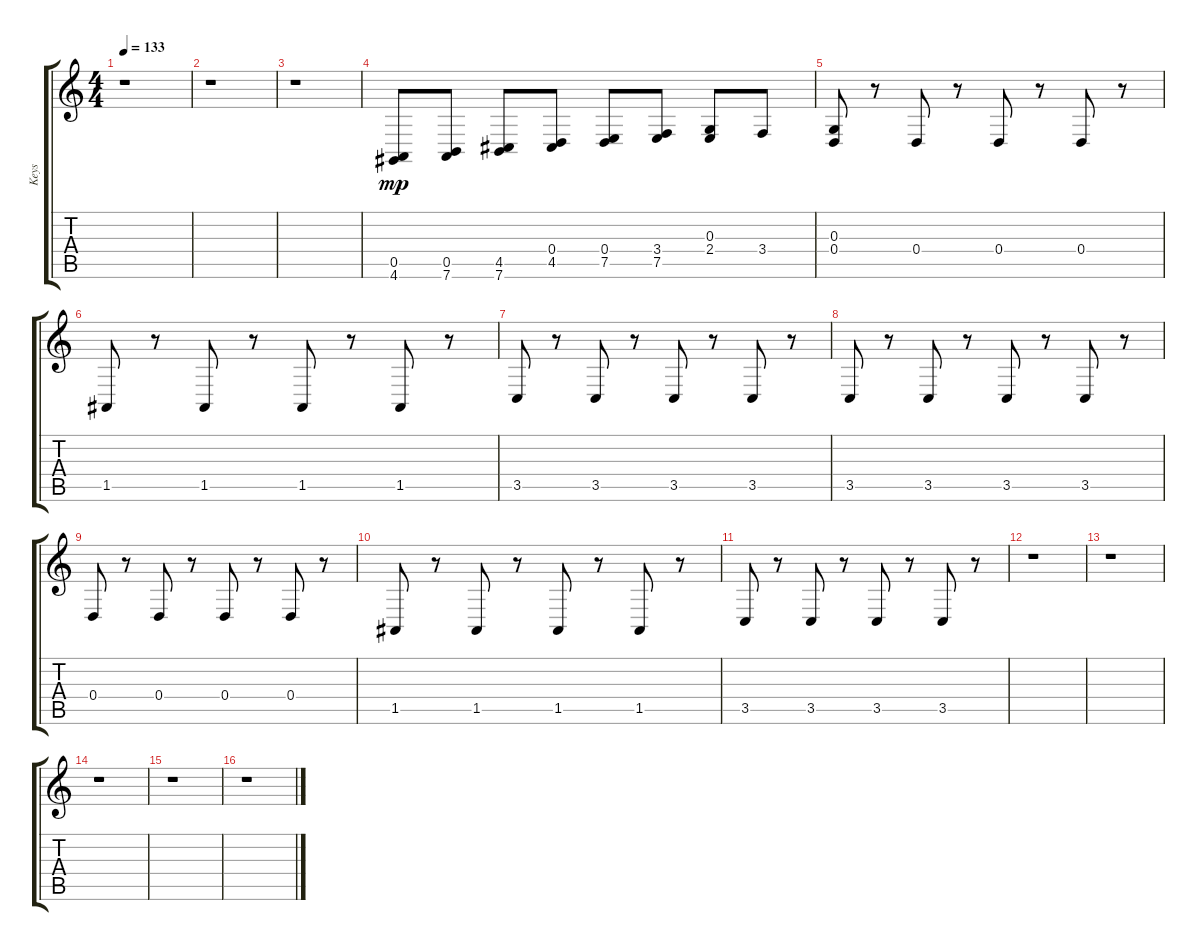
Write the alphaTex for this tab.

\track ("Keys" "Keys") {instrument harpsichord}
\staff {score tabs}
\tuning (E4 B3 G3 D3 A2 E2) {hide}
\ts (4 4)
\tempo 133
\clef g2
\ks c
r.1{dy mp} |
r.1 |
r.1 |
(0.5 4.6).8 (0.5 7.6).8 (4.5 7.6).8 (0.4 4.5).8 (0.4 7.5).8 (3.4 7.5).8 (0.3 2.4).8 3.4.8 |
(0.3 0.4).8 r.8 0.4.8 r.8 0.4.8 r.8 0.4.8 r.8 |
1.5.8 r.8 1.5.8 r.8 1.5.8 r.8 1.5.8 r.8 |
3.5.8 r.8 3.5.8 r.8 3.5.8 r.8 3.5.8 r.8 |
3.5.8 r.8 3.5.8 r.8 3.5.8 r.8 3.5.8 r.8 |
0.4.8 r.8 0.4.8 r.8 0.4.8 r.8 0.4.8 r.8 |
1.5.8 r.8 1.5.8 r.8 1.5.8 r.8 1.5.8 r.8 |
3.5.8 r.8 3.5.8 r.8 3.5.8 r.8 3.5.8 r.8 |
r.1 |
r.1 |
r.1 |
r.1 |
r.1
